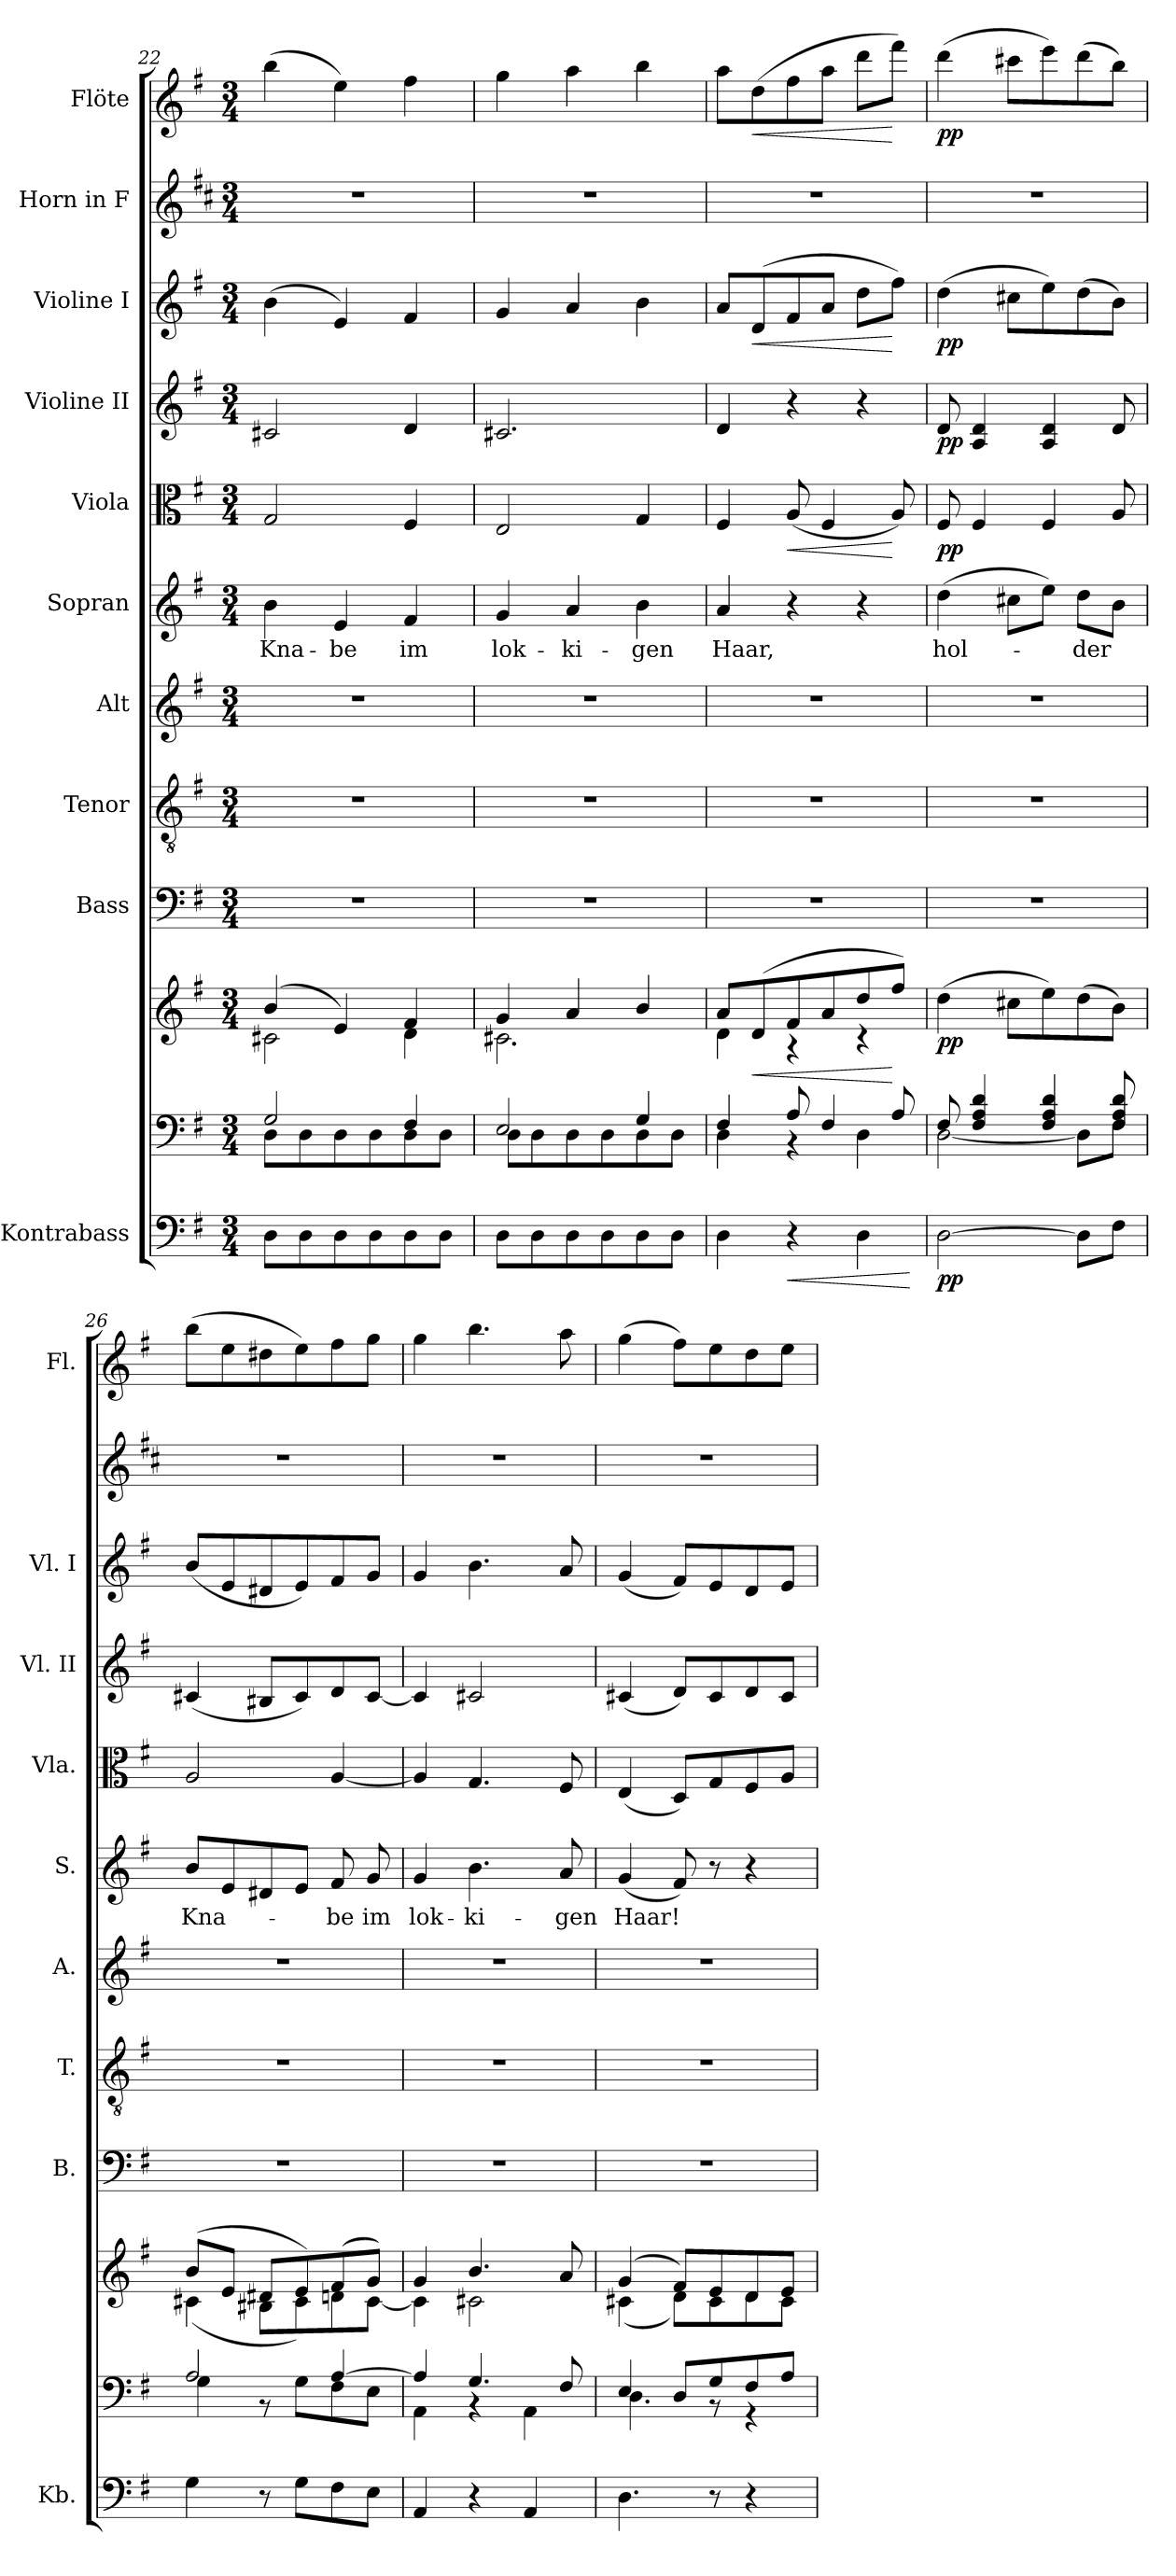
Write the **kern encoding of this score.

**kern	**dynam	**kern	**kern	**dynam	**kern	**kern	**kern	**kern	**text	**kern	**dynam	**kern	**dynam	**kern	**dynam	**kern	**kern	**dynam
*part11	*part11	*part10	*part10	*part10	*part9	*part8	*part7	*part6	*part6	*part5	*part5	*part4	*part4	*part3	*part3	*part2	*part1	*part1
*staff12	*staff12	*staff11	*staff10	*staff10/11	*staff9	*staff8	*staff7	*staff6	*staff6	*staff5	*staff5	*staff4	*staff4	*staff3	*staff3	*staff2	*staff1	*staff1
*I"Kontrabass	*	*	*	*	*I"Bass	*I"Tenor	*I"Alt	*I"Sopran	*	*I"Viola	*	*I"Violine II	*	*I"Violine I	*	*I"Horn in F	*I"Flöte	*
*I'Kb.	*	*	*	*	*I'B.	*I'T.	*I'A.	*I'S.	*	*I'Vla.	*	*I'Vl. II	*	*I'Vl. I	*	*	*I'Fl.	*
*clefF4	*	*clefF4	*clefG2	*	*clefF4	*clefGv2	*clefG2	*clefG2	*	*clefC3	*	*clefG2	*	*clefG2	*	*clefG2	*clefG2	*
*ITrd7c12	*	*	*	*	*	*	*	*	*	*	*	*	*	*	*	*ITrd4c7	*	*
*k[f#]	*	*k[f#]	*k[f#]	*	*k[f#]	*k[f#]	*k[f#]	*k[f#]	*	*k[f#]	*	*k[f#]	*	*k[f#]	*	*k[f#]	*k[f#]	*
*G:	*	*G:	*G:	*	*G:	*G:	*G:	*G:	*	*G:	*	*G:	*	*G:	*	*G:	*G:	*
*M3/4	*	*M3/4	*M3/4	*	*M3/4	*M3/4	*M3/4	*M3/4	*	*M3/4	*	*M3/4	*	*M3/4	*	*M3/4	*M3/4	*
=22	=22	=22	=22	=22	=22	=22	=22	=22	=22	=22	=22	=22	=22	=22	=22	=22	=22	=22
*	*	*^	*^	*	*	*	*	*	*	*	*	*	*	*	*	*	*	*
!	!	!	!	!	!	!	!	!	!	!	!LO:LY:b	!	!	!	!	!	!	!	!	!
8DD\L	.	2G/	8D\L	(4b/	2c#X\	.	2.r	2.r	2.r	4b\	Kna-	2G/	.	2c#X/	.	(>4b\	.	2.r	(>4bb\	.
8DD\	.	.	8D\	.	.	.	.	.	.	.	.	.	.	.	.	.	.	.	.	.
!	!	!	!	!	!	!	!	!	!	!	!LO:LY:b	!	!	!	!	!	!	!	!	!
8DD\	.	.	8D\	4e/)	.	.	.	.	.	4e/	-be	.	.	.	.	4e/)	.	.	4ee\)	.
8DD\	.	.	8D\	.	.	.	.	.	.	.	.	.	.	.	.	.	.	.	.	.
!	!	!	!	!	!	!	!	!	!	!	!LO:LY:b	!	!	!	!	!	!	!	!	!
8DD\	.	4F#/	8D\	4f#/	4d\	.	.	.	.	4f#/	im	4F#/	.	4d/	.	4f#/	.	.	4ff#\	.
8DD\J	.	.	8D\J	.	.	.	.	.	.	.	.	.	.	.	.	.	.	.	.	.
=23	=23	=23	=23	=23	=23	=23	=23	=23	=23	=23	=23	=23	=23	=23	=23	=23	=23	=23	=23	=23
!	!	!	!	!	!	!	!	!	!	!	!LO:LY:b	!	!	!	!	!	!	!	!	!
8DD\L	.	2E/	8D\L	4g/	2.c#X\	.	2.r	2.r	2.r	4g/	lok-	2E/	.	2.c#X/	.	4g/	.	2.r	4gg\	.
8DD\	.	.	8D\	.	.	.	.	.	.	.	.	.	.	.	.	.	.	.	.	.
!	!	!	!	!	!	!	!	!	!	!	!LO:LY:b	!	!	!	!	!	!	!	!	!
8DD\	.	.	8D\	4a/	.	.	.	.	.	4a/	-ki-	.	.	.	.	4a/	.	.	4aa\	.
8DD\	.	.	8D\	.	.	.	.	.	.	.	.	.	.	.	.	.	.	.	.	.
!	!	!	!	!	!	!	!	!	!	!	!LO:LY:b	!	!	!	!	!	!	!	!	!
8DD\	.	4G/	8D\	4b/	.	.	.	.	.	4b\	-gen	4G/	.	.	.	4b\	.	.	4bb\	.
8DD\J	.	.	8D\J	.	.	.	.	.	.	.	.	.	.	.	.	.	.	.	.	.
!!LO:PB:g=z
=24	=24	=24	=24	=24	=24	=24	=24	=24	=24	=24	=24	=24	=24	=24	=24	=24	=24	=24	=24	=24
!	!	!	!	!	!	!	!	!	!	!	!LO:LY:b	!	!	!	!	!	!	!	!	!
4DD\	.	4F#/	4D\	8a/L	4d\	.	2.r	2.r	2.r	4a/	Haar,	4F#/	.	4d/	.	8a/L	.	2.r	8aa\L	.
!	!	!	!	!	!	!LO:HP:b	!	!	!	!	!	!	!	!	!	!	!LO:HP:b	!	!	!LO:HP:b
.	.	.	.	(>8d/	.	<	.	.	.	.	.	.	.	.	.	(>8d/	<	.	(>8dd\	<
!	!LO:HP:b	!	!	!	!	!	!	!	!	!	!	!	!LO:HP:b	!	!	!	!	!	!	!
4r	<	8A/	4rBB	8f#/	4rA	.	.	.	.	4r	.	(<8A/	<	4r	.	8f#/	.	.	8ff#\	.
.	.	4F#/	.	8a/	.	.	.	.	.	.	.	4F#/	.	.	.	8a/J	.	.	8aa\J	.
4DD\	.	.	4D\	8dd/	4rc	.	.	.	.	4r	.	.	.	4r	.	8dd\L	.	.	8ddd\L	.
.	.	8A/	.	8ff#/J)	.	[	.	.	.	.	.	8A/)	[	.	.	8ff#\J)	[	.	8fff#\J)	[
*	*	*v	*v	*	*	*	*	*	*	*	*	*	*	*	*	*	*	*	*	*
*	*	*	*v	*v	*	*	*	*	*	*	*	*	*	*	*	*	*	*	*
.	[	.	.	.	.	.	.	.	.	.	.	.	.	.	.	.	.	.
=25	=25	=25	=25	=25	=25	=25	=25	=25	=25	=25	=25	=25	=25	=25	=25	=25	=25	=25
*	*	*^	*	*	*	*	*	*	*	*	*	*	*	*	*	*	*	*
!	!LO:DY:b	!	!	!	!LO:DY:b	!	!	!	!	!LO:LY:b	!	!LO:DY:b	!	!LO:DY:b	!	!LO:DY:b	!	!	!LO:DY:b
[2DD\	pp	8F#/	[<2D\	(>4dd\	pp	2.r	2.r	2.r	(>4dd\	hol-	8F#/	pp	8d/	pp	(>4dd\	pp	2.r	(>4ddd\	pp
.	.	4F#/ 4A/ 4d/	.	.	.	.	.	.	.	.	4F#/	.	4A/ 4d/	.	.	.	.	.	.
.	.	.	.	8cc#X\L	.	.	.	.	8cc#X\L	.	.	.	.	.	8cc#X\L	.	.	8ccc#X\L	.
.	.	4F#/ 4A/ 4d/	.	8ee\)	.	.	.	.	8ee\J)	.	4F#/	.	4A/ 4d/	.	8ee\)	.	.	8eee\)	.
!	!	!	!	!	!	!	!	!	!	!LO:LY:b	!	!	!	!	!	!	!	!	!
8DD\L]	.	.	8D\L]	(>8dd\	.	.	.	.	8dd\L	-der	.	.	.	.	(>8dd\	.	.	(>8ddd\	.
8FF#\J	.	8F#/ 8A/ 8d/	8F#\J	8b\J)	.	.	.	.	8b\J	.	8A/	.	8d/	.	8b\J)	.	.	8bb\J)	.
=26	=26	=26	=26	=26	=26	=26	=26	=26	=26	=26	=26	=26	=26	=26	=26	=26	=26	=26	=26
*	*	*	*	*^	*	*	*	*	*	*	*	*	*	*	*	*	*	*	*
!	!	!	!	!	!	!	!	!	!	!	!LO:LY:b	!	!	!	!	!	!	!	!	!
4GG\	.	2A/	4G\	(>8b/L	(<4c#X\	.	2.r	2.r	2.r	8b/L	Kna-	2A/	.	(<4c#X/	.	(<8b/L	.	2.r	(>8bb\L	.
.	.	.	.	8e/J	.	.	.	.	.	8e/	.	.	.	.	.	8e/	.	.	8ee\	.
8r	.	.	8r	8d#X/L	8B#X\L	.	.	.	.	8d#X/	.	.	.	8B#X/L	.	8d#X/	.	.	8dd#X\	.
8GG\L	.	.	8G\L	8e/)	8c#\)	.	.	.	.	8e/J	.	.	.	8c#/)	.	8e/)	.	.	8ee\)	.
!	!	!	!	!	!	!	!	!	!	!	!LO:LY:b	!	!	!	!	!	!	!	!	!
8FF#\	.	[>4A/	8F#\	(>8f#/	8dn\	.	.	.	.	8f#/	-be	[4A/	.	8d/	.	8f#/	.	.	8ff#\	.
!	!	!	!	!	!	!	!	!	!	!	!LO:LY:b	!	!	!	!	!	!	!	!	!
8EE\J	.	.	8E\J	8g/J)	[<8c#\J	.	.	.	.	8g/	im	.	.	[8c#/J	.	8g/J	.	.	8gg\J	.
=27	=27	=27	=27	=27	=27	=27	=27	=27	=27	=27	=27	=27	=27	=27	=27	=27	=27	=27	=27	=27
!	!	!	!	!	!	!	!	!	!	!	!LO:LY:b	!	!	!	!	!	!	!	!	!
4AAA/	.	4A/]	4AA\	4g/	4c#\]	.	2.r	2.r	2.r	4g/	lok-	4A/]	.	4c#/]	.	4g/	.	2.r	4gg\	.
!	!	!	!	!	!	!	!	!	!	!	!LO:LY:b	!	!	!	!	!	!	!	!	!
4r	.	4.G/	4rBB	4.b/	2c#X\	.	.	.	.	4.b\	-ki-	4.G/	.	2c#X/	.	4.b\	.	.	4.bb\	.
4AAA/	.	.	4AA\	.	.	.	.	.	.	.	.	.	.	.	.	.	.	.	.	.
!	!	!	!	!	!	!	!	!	!	!	!LO:LY:b	!	!	!	!	!	!	!	!	!
.	.	8F#/	.	8a/	.	.	.	.	.	8a/	-gen	8F#/	.	.	.	8a/	.	.	8aa\	.
=28	=28	=28	=28	=28	=28	=28	=28	=28	=28	=28	=28	=28	=28	=28	=28	=28	=28	=28	=28	=28
!	!	!	!	!	!	!	!	!	!	!	!LO:LY:b	!	!	!	!	!	!	!	!	!
4.DD\	.	4E/	4.D\	(4g/	(<4c#X\	.	2.r	2.r	2.r	(<4g/	Haar!	(<4E/	.	(<4c#X/	.	(<4g/	.	2.r	(>4gg\	.
.	.	8D/L	.	8f#/L)	8d\L)	.	.	.	.	8f#/)	.	8D/L)	.	8d/L)	.	8f#/L)	.	.	8ff#\L)	.
8r	.	8G/	8rAA	8e/	8c#\	.	.	.	.	8r	.	8G/	.	8c#/	.	8e/	.	.	8ee\	.
4r	.	8F#/	4rGG	8d/	8d\	.	.	.	.	4r	.	8F#/	.	8d/	.	8d/	.	.	8dd\	.
.	.	8A/J	.	8e/J	8c#\J	.	.	.	.	.	.	8A/J	.	8c#/J	.	8e/J	.	.	8ee\J	.
*	*	*v	*v	*	*	*	*	*	*	*	*	*	*	*	*	*	*	*	*	*
*	*	*	*v	*v	*	*	*	*	*	*	*	*	*	*	*	*	*	*	*
=	=	=	=	=	=	=	=	=	=	=	=	=	=	=	=	=	=	=
*-	*-	*-	*-	*-	*-	*-	*-	*-	*-	*-	*-	*-	*-	*-	*-	*-	*-	*-
